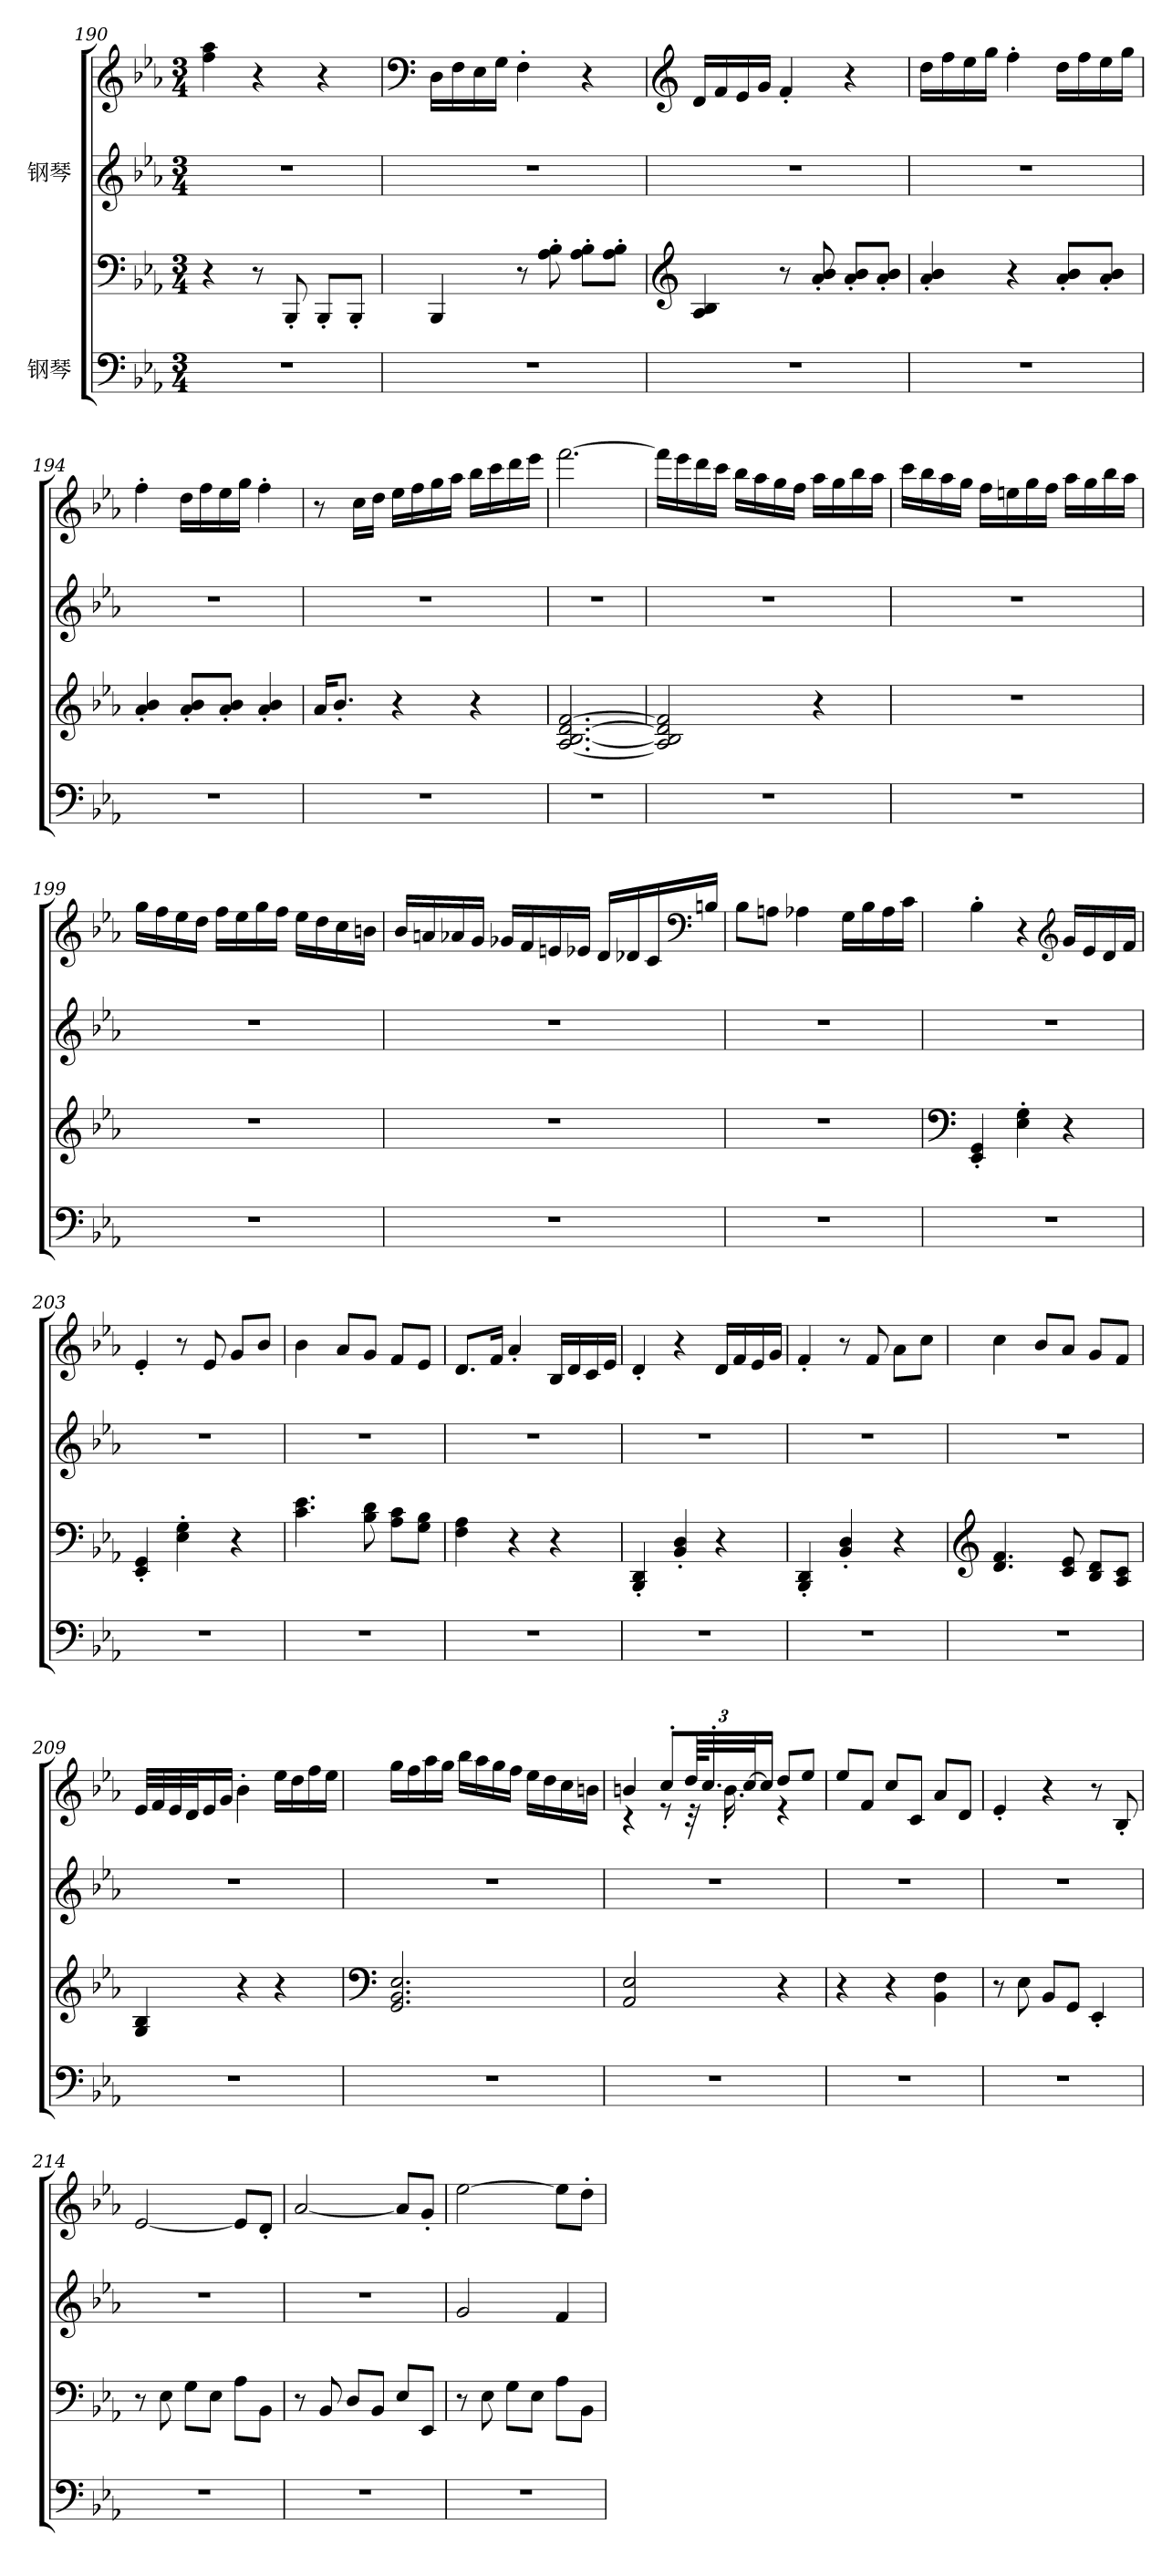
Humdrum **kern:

**kern	**kern	**kern	**kern
*part2	*part2	*part1	*part1
*staff4	*staff3	*staff2	*staff1
*I"钢琴	*	*I"钢琴	*
*clefF4	*clefF4	*clefG2	*clefG2
*k[b-e-a-]	*k[b-e-a-]	*k[b-e-a-]	*k[b-e-a-]
*M3/4	*M3/4	*M3/4	*M3/4
=190	=190	=190	=190
2.r	4r	2.r	4ff\ 4aa-\
.	8r	.	4r
.	8BBB-'/	.	.
.	8BBB-'/L	.	4r
.	8BBB-'/J	.	.
=191	=191	=191	=191
*	*	*	*clefF4
2.r	4BBB-/	2.r	16D\LL
.	.	.	16F\
.	.	.	16E-\
.	.	.	16G\JJ
.	8r	.	4F'\
.	8A-\' 8B-\'	.	.
.	8A-\' 8B-\'L	.	4r
.	8A-\' 8B-\'J	.	.
=192	=192	=192	=192
*	*clefG2	*	*clefG2
2.r	4A-/ 4B-/	2.r	16d/LL
.	.	.	16f/
.	.	.	16e-/
.	.	.	16g/JJ
.	8r	.	4f'/
.	8a-/' 8b-/'	.	.
.	8a-/' 8b-/'L	.	4r
.	8a-/' 8b-/'J	.	.
!!LO:PB:g=z
=193	=193	=193	=193
2.r	4a-/' 4b-/'	2.r	16dd\LL
.	.	.	16ff\
.	.	.	16ee-\
.	.	.	16gg\JJ
.	4r	.	4ff'\
.	8a-/' 8b-/'L	.	16dd\LL
.	.	.	16ff\
.	8a-/' 8b-/'J	.	16ee-\
.	.	.	16gg\JJ
=194	=194	=194	=194
2.r	4a-/' 4b-/'	2.r	4ff'\
.	8a-/' 8b-/'L	.	16dd\LL
.	.	.	16ff\
.	8a-/' 8b-/'J	.	16ee-\
.	.	.	16gg\JJ
.	4a-/' 4b-/'	.	4ff'\
=195	=195	=195	=195
2.r	16a-/KL	2.r	8r
.	8.b-'/J	.	.
.	.	.	16cc\LL
.	.	.	16dd\JJ
.	4r	.	16ee-\LL
.	.	.	16ff\
.	.	.	16gg\
.	.	.	16aa-\JJ
.	4r	.	16bb-\LL
.	.	.	16ccc\
.	.	.	16ddd\
.	.	.	16eee-\JJ
=196	=196	=196	=196
2.r	[2.A-/ [2.B-/ [2.d/ [2.f/	2.r	[2.fff\
!!LO:LB:g=z
=197	=197	=197	=197
2.r	2A-/] 2B-/] 2d/] 2f/]	2.r	16fff\LL]
.	.	.	16eee-\
.	.	.	16ddd\
.	.	.	16ccc\JJ
.	.	.	16bb-\LL
.	.	.	16aa-\
.	.	.	16gg\
.	.	.	16ff\JJ
.	4r	.	16aa-\LL
.	.	.	16gg\
.	.	.	16bb-\
.	.	.	16aa-\JJ
=198	=198	=198	=198
2.r	2.r	2.r	16ccc\LL
.	.	.	16bb-\
.	.	.	16aa-\
.	.	.	16gg\JJ
.	.	.	16ff\LL
.	.	.	16een\
.	.	.	16gg\
.	.	.	16ff\JJ
.	.	.	16aa-\LL
.	.	.	16gg\
.	.	.	16bb-\
.	.	.	16aa-\JJ
=199	=199	=199	=199
2.r	2.r	2.r	16gg\LL
.	.	.	16ff\
.	.	.	16ee-\
.	.	.	16dd\JJ
.	.	.	16ff\LL
.	.	.	16ee-\
.	.	.	16gg\
.	.	.	16ff\JJ
.	.	.	16ee-\LL
.	.	.	16dd\
.	.	.	16cc\
.	.	.	16bn\JJ
!!LO:LB:g=z
=200	=200	=200	=200
2.r	2.r	2.r	16b-/LL
.	.	.	16an/
.	.	.	16a-X/
.	.	.	16g/JJ
*	*	*	*MM130
.	.	.	16g-X/LL
.	.	.	16f/
.	.	.	16en/
.	.	.	16e-X/JJ
.	.	.	16d/LL
.	.	.	16d-X/
.	.	.	16c/
*	*	*	*clefF4
.	.	.	16Bn/JJ
=201	=201	=201	=201
*	*	*	*MM100
2.r	2.r	2.r	8B-\L
.	.	.	8An\J
*	*	*	*MM60
.	.	.	4A-X\
*	*	*	*MM135
.	.	.	16G\LL
.	.	.	16B-\
.	.	.	16A-\
.	.	.	16c\JJ
=202	=202	=202	=202
*	*clefF4	*	*
2.r	4EE-/' 4GG/'	2.r	4B-'\
.	4E-\' 4G\'	.	4r
*	*	*	*clefG2
.	4r	.	16g/LL
.	.	.	16e-/
.	.	.	16d/
.	.	.	16f/JJ
!!LO:PB:g=z
=203	=203	=203	=203
2.r	4EE-/' 4GG/'	2.r	4e-'/
.	4E-\' 4G\'	.	8r
.	.	.	8e-/
.	4r	.	8g/L
.	.	.	8b-/J
=204	=204	=204	=204
2.r	4.c\ 4.e-\	2.r	4b-\
.	.	.	8a-/L
.	8B-\ 8d\	.	8g/J
.	8A-\ 8c\L	.	8f/L
.	8G\ 8B-\J	.	8e-/J
=205	=205	=205	=205
2.r	4F\ 4A-\	2.r	8.d/L
.	.	.	16f/Jk
.	4r	.	4a-'/
.	4r	.	16B-/LL
.	.	.	16d/
.	.	.	16c/
.	.	.	16e-/JJ
=206	=206	=206	=206
2.r	4BBB-/' 4DD/'	2.r	4d'/
.	4BB-/' 4D/'	.	4r
.	4r	.	16d/LL
.	.	.	16f/
.	.	.	16e-/
.	.	.	16g/JJ
=207	=207	=207	=207
2.r	4BBB-/' 4DD/'	2.r	4f'/
.	4BB-/' 4D/'	.	8r
.	.	.	8f/
.	4r	.	8a-\L
.	.	.	8cc\J
!!LO:LB:g=z
=208	=208	=208	=208
*	*clefG2	*	*
2.r	4.d/ 4.f/	2.r	4cc\
.	.	.	8b-/L
.	8c/ 8e-/	.	8a-/J
.	8B-/ 8d/L	.	8g/L
.	8A-/ 8c/J	.	8f/J
=209	=209	=209	=209
2.r	4G/ 4B-/	2.r	32e-/LLL
.	.	.	32f/
.	.	.	32e-/
.	.	.	32d/J
.	.	.	16e-/
.	.	.	16g/JJ
.	4r	.	4b-'\
.	4r	.	16ee-\LL
.	.	.	16dd\
.	.	.	16ff\
.	.	.	16ee-\JJ
=210	=210	=210	=210
*	*clefF4	*	*
2.r	2.GG/ 2.BB-/ 2.E-/	2.r	16gg\LL
.	.	.	16ff\
.	.	.	16aa-\
.	.	.	16gg\JJ
.	.	.	16bb-\LL
.	.	.	16aa-\
.	.	.	16gg\
.	.	.	16ff\JJ
.	.	.	16ee-\LL
.	.	.	16dd\
.	.	.	16cc\
.	.	.	16bn\JJ
!!LO:LB:g=z
=211	=211	=211	=211
*	*	*	*^
2.r	2AA-/ 2E-/	2.r	4bn/	4r
.	.	.	8cc'/L	8r
*	*	*	*Xbrackettup	*
.	.	.	96dd/KLL	32r
.	.	.	48.cc'/	.
.	.	.	.	16.b'\
.	.	.	[48cc/J	.
.	.	.	16cc/JJ]	.
.	4r	.	8dd/L	4r
.	.	.	8ee-/J	.
*	*	*	*v	*v
=212	=212	=212	=212
2.r	4r	2.r	8ee-/L
.	.	.	8f/J
.	4r	.	8cc/L
.	.	.	8c/J
.	4BB-\ 4F\	.	8a-/L
.	.	.	8d/J
=213	=213	=213	=213
2.r	8r	2.r	4e-'/
.	8E-\	.	.
.	8BB-/L	.	4r
.	8GG/J	.	.
.	4EE-'/	.	8r
.	.	.	8B-'/
=214	=214	=214	=214
2.r	8r	2.r	[2e-/
.	8E-\	.	.
.	8G\L	.	.
.	8E-\J	.	.
.	8A-\L	.	8e-/L]
.	8BB-\J	.	8d'/J
=215	=215	=215	=215
2.r	8r	2.r	[2a-/
.	8BB-/	.	.
.	8D/L	.	.
.	8BB-/J	.	.
.	8E-/L	.	8a-/L]
.	8EE-/J	.	8g'/J
!!LO:PB:g=z
=216	=216	=216	=216
2.r	8r	2g/	[2ee-\
.	8E-\	.	.
.	8G\L	.	.
.	8E-\J	.	.
.	8A-\L	4f/	8ee-\L]
.	8BB-\J	.	8dd'\J
=	=	=	=
*-	*-	*-	*-
